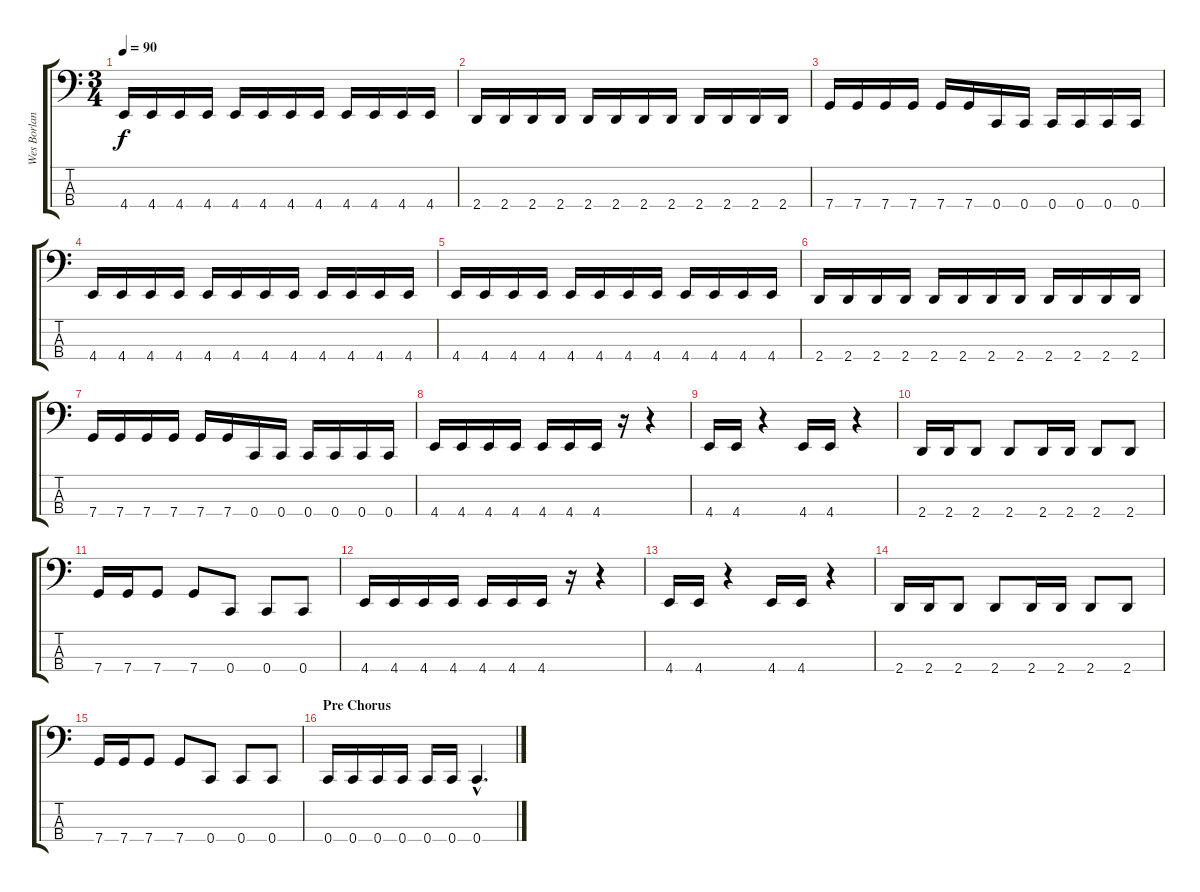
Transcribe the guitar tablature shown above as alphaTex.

\track ("Wes Borland (Bass)" "Wes Borlan") {instrument electricbassfinger}
\staff {score tabs}
\tuning (F2 C2 G1 C1) {hide}
\ts (3 4)
\tempo 90
\clef f4
\ks c
4.4.16{dy f} 4.4.16 4.4.16 4.4.16 4.4.16 4.4.16 4.4.16 4.4.16 4.4.16 4.4.16 4.4.16 4.4.16 |
2.4.16 2.4.16 2.4.16 2.4.16 2.4.16 2.4.16 2.4.16 2.4.16 2.4.16 2.4.16 2.4.16 2.4.16 |
7.4.16 7.4.16 7.4.16 7.4.16 7.4.16 7.4.16 0.4.16 0.4.16 0.4.16 0.4.16 0.4.16 0.4.16 |
4.4.16 4.4.16 4.4.16 4.4.16 4.4.16 4.4.16 4.4.16 4.4.16 4.4.16 4.4.16 4.4.16 4.4.16 |
4.4.16 4.4.16 4.4.16 4.4.16 4.4.16 4.4.16 4.4.16 4.4.16 4.4.16 4.4.16 4.4.16 4.4.16 |
2.4.16 2.4.16 2.4.16 2.4.16 2.4.16 2.4.16 2.4.16 2.4.16 2.4.16 2.4.16 2.4.16 2.4.16 |
7.4.16 7.4.16 7.4.16 7.4.16 7.4.16 7.4.16 0.4.16 0.4.16 0.4.16 0.4.16 0.4.16 0.4.16 |
4.4.16 4.4.16 4.4.16 4.4.16 4.4.16 4.4.16 4.4.16 r.16 r.4 |
4.4.16 4.4.16 r.4 4.4.16 4.4.16 r.4 |
2.4.16 2.4.16 2.4.8 2.4.8 2.4.16 2.4.16 2.4.8 2.4.8 |
7.4.16 7.4.16 7.4.8 7.4.8 0.4.8 0.4.8 0.4.8 |
4.4.16 4.4.16 4.4.16 4.4.16 4.4.16 4.4.16 4.4.16 r.16 r.4 |
4.4.16 4.4.16 r.4 4.4.16 4.4.16 r.4 |
2.4.16 2.4.16 2.4.8 2.4.8 2.4.16 2.4.16 2.4.8 2.4.8 |
7.4.16 7.4.16 7.4.8 7.4.8 0.4.8 0.4.8 0.4.8 |
\section ("" "Pre Chorus")
0.4.16 0.4.16 0.4.16 0.4.16 0.4.16 0.4.16 0.4{hac}.4{d}
